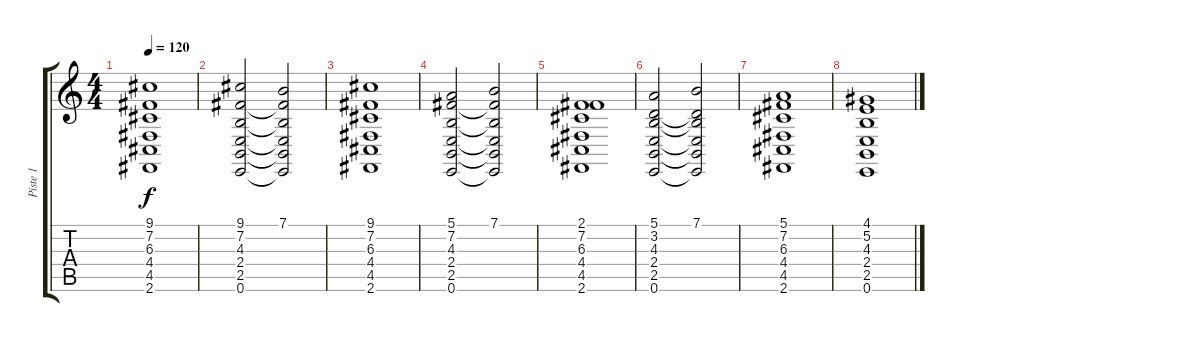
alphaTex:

\track ("Piste 1" "Piste 1") {instrument pad2warm}
\staff {score tabs}
\tuning (E4 B3 G3 D3 A2 E2) {hide}
\ts (4 4)
\tempo 120
\clef g2
\ks c
(9.1 7.2 6.3 4.4 4.5 2.6).1{dy f} |
(9.1 7.2 4.3 2.4 2.5 0.6).2 (7.1 7.2{t} 4.3{t} 2.4{t} 2.5{t} 0.6{t}).2 |
(9.1 7.2 6.3 4.4 4.5 2.6).1 |
(5.1 7.2 4.3 2.4 2.5 0.6).2 (7.1 7.2{t} 4.3{t} 2.4{t} 2.5{t} 0.6{t}).2 |
(2.1 7.2 6.3 4.4 4.5 2.6).1 |
(5.1 3.2 4.3 2.4 2.5 0.6).2 (7.1 3.2{t} 4.3{t} 2.4{t} 2.5{t} 0.6{t}).2 |
(5.1 7.2 6.3 4.4 4.5 2.6).1 |
(4.1 5.2 4.3 2.4 2.5 0.6).1
